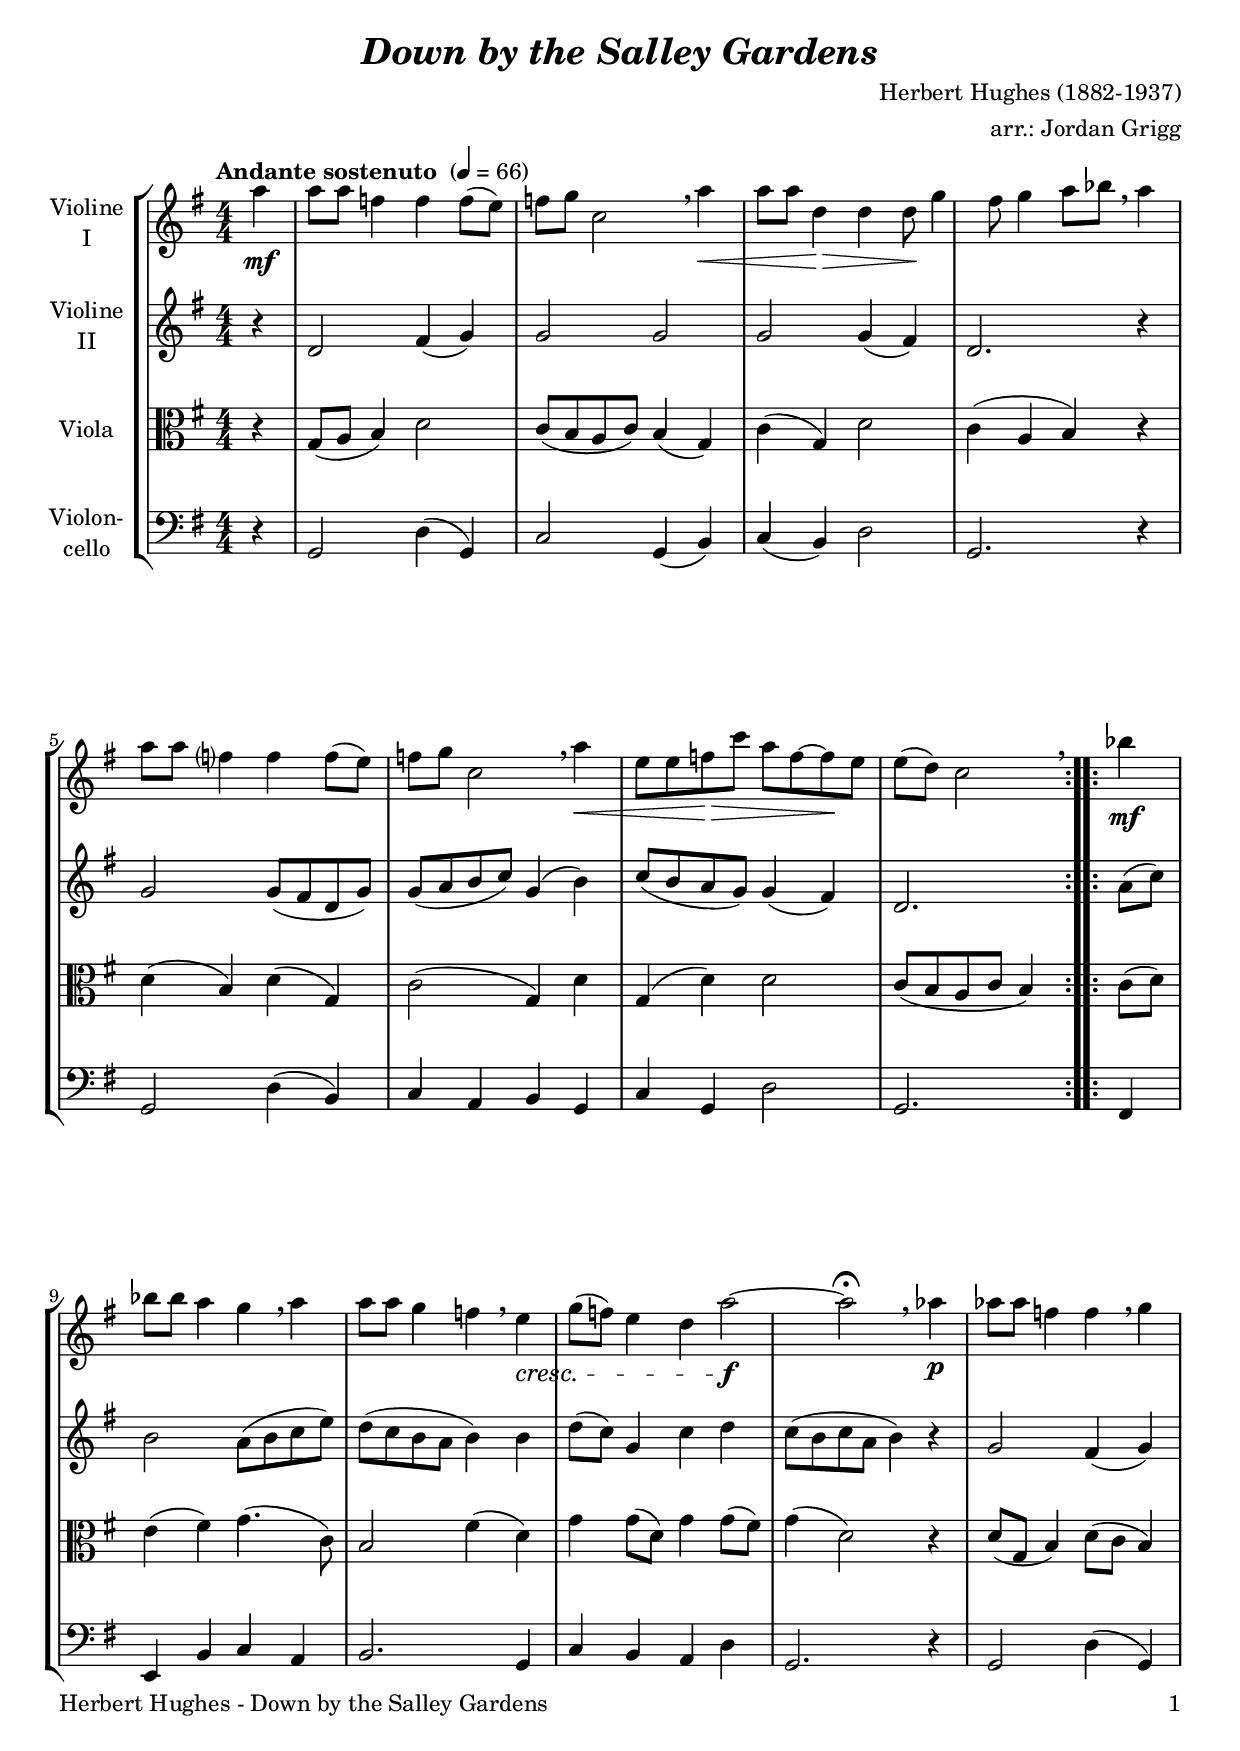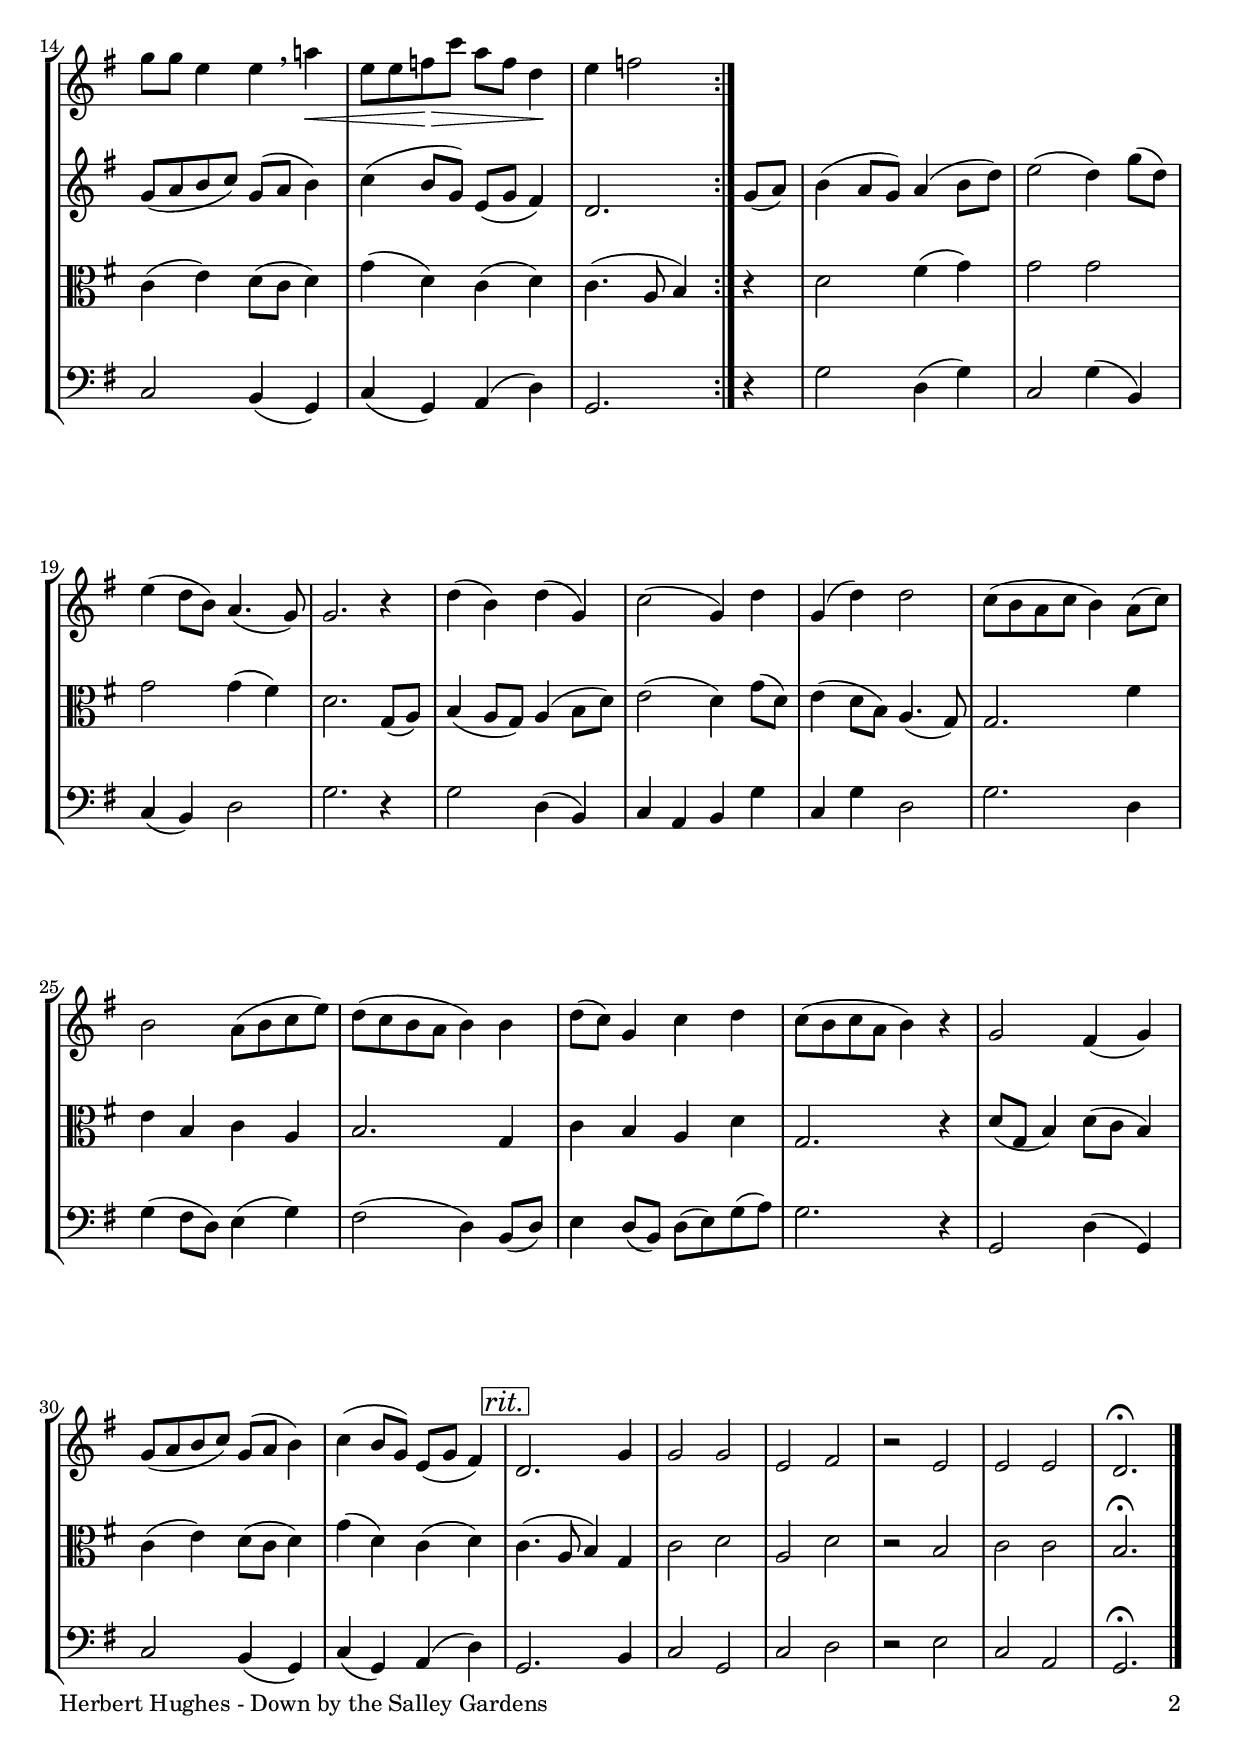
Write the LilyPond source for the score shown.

\version "2.24.1"
\include "deutsch.ly"

#(set-global-staff-size 20)

\header {
  title     = \markup \bold \italic "Down by the Salley Gardens"
  composer  = "Herbert Hughes (1882-1937)"
  arranger  = "arr.: Jordan Grigg"
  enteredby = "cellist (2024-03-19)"
%  piece     = ""
}

voiceconsts = {
  \key f \major
  \time 4/4
  \clef "treble"
  \numericTimeSignature
  \compressEmptyMeasures
  % Set default beaming for all staves
%  \set Timing.beamExceptions = #'()
%  \set Timing.baseMoment     = #(ly:make-moment 1 4)
%  \set Timing.beatStructure  = #'(1 1 1)
  \tempo "Andante sostenuto " 4=66
}

mist = "string ensemble 1"
mivl = "violin"
miva = "viola"
miba = "cello"
mipz = "pizzicato strings"

atem = \mark \markup \box \italic "a tempo"
mrit = \mark \markup \box \italic "molto rit."
rit  = \mark \markup \box \italic "rit."

boxa = \tempo "Meno mosso " 2=50

\include "v1.ily"
vb = \relative c' {
  \voiceconsts

  \partial 4 r4
  c2 e4( f)
  f2 f
  f f4( e)
  c2. r4

  f2 f8( e c f)
  f( g a b) f4( a)
  b8( a g f) f4( e)
  c2. g'8( b)
  a2 g8( a b d)

  c( b a g a4) a
  c8( b) f4 b c
  b8( a b g a4) r
  f2 e4( f)
  f8( g a b) f( g a4)

  b( a8 f) d( f e4)
  c2. f8( g)
  a4( g8 f) g4( a8 c)
  d2( c4) f8( c)
  d4( c8 a) g4.( f8)
  f2. r4

  c'( a) c( f,)
  b2( f4) c'
  f,( c') c2
  b8( a g b a4) g8( b)
  a2 g8( a b d)

  c( b a g a4) a
  c8( b) f4 b c
  b8( a b g a4) r
  f2 e4( f)
  f8( g a b) f( g a4)

  b( a8 f) d( f e4) \rit
  c2. f4
  f2 f
  d e
  r d
  d d
  \partial 2. c2.\fermata \bar "|."
}

vc = \relative c {
  \voiceconsts
  \clef "alto"
  
  \partial 4r4
  f8( g a4) c2
  b8( a g b) a4( f)
  b( f) c'2
  b4( g a) r

  c( a) c( f,)
  b2( f4) c'
  f,( c') c2
  b8( a g b a4) b8( c)
  d4( e) f4.( b,8)

  a2 e'4( c)
  f f8( c) f4 f8( e)
  f4( c2) r4
  c8( f, a4) c8( b a4)
  b( d) c8( b c4)

  f( c) b( c)
  b4.( g8 a4) r
  c2 e4( f)
  f2 f
  f f4( e)
  c2. f,8( g)

  a4( g8 f) g4( a8 c)
  d2( c4) f8( c)
  d4( c8 a) g4.( f8)
  f2. e'4
  d a b g

  a2. f4
  b a g c
  f,2. r4
  c'8( f, a4) c8( b a4)
  b( d) c8( b c4)

  f( c) b( c) \rit
  b4.( g8 a4) f
  b2 c
  g c
  r a
  b b
  \partial 2. a2.\fermata \bar "|."
}

vd = \relative c, {
  \voiceconsts
  \clef "bass"
  
  \partial 4 r4
  f2 c'4( f,)
  b2 f4( a)
  b( a) c2
  f,2. r4

  f2 c'4( a)
  b g a f
  b f c'2
  f,2. e4
  d a' b g

  a2. f4
  b a g c
  f,2. r4
  f2 c'4( f,)
  b2 a4( f)

  b( f) g( c)
  f,2. r4
  f'2 c4( f)
  b,2 f'4( a,)
  b( a) c2
  f2. r4

  f2 c4( a)
  b g a f'
  b, f' c2
  f2. c4
  f( e8 c) d4( f)

  e2( c4) a8( c)
  d4 c8( a) c( d) f( g)
  f2. r4
  f,2 c'4( f,)
  b2 a4( f)

  b( f) g( c) \rit
  f,2. a4
  b2 f
  b c
  r d b g
  \partial 2. f2.\fermata \bar "|."
}


music = \new StaffGroup <<
      \new Staff {
	\set Staff.midiInstrument = \mivl
	\set Staff.instrumentName = \markup \center-column { "Violine" "I" }
	\transpose f g { \va }
      }

      \new Staff {
	\set Staff.midiInstrument = \mivl
	\set Staff.instrumentName = \markup \center-column { "Violine" "II" }
	\transpose f g { \vb }
      }

      \new Staff {
	\set Staff.midiInstrument = \miva
	\set Staff.instrumentName = \markup \center-column { "Viola" }
	\transpose f g { \vc }
      }

      \new Staff {
	\set Staff.midiInstrument = \miba
	\set Staff.instrumentName = \markup \center-column { "Violon-" "cello" }
	\transpose f g { \vd }
      }
>>

\book {
   \paper {
    print-page-number = ##t
    print-first-page-number = ##t
    ragged-last-bottom = ##f
    oddHeaderMarkup = \markup \null
    evenHeaderMarkup = \markup \null
    oddFooterMarkup = \markup {
      \fill-line {
        \if \should-print-page-number
        "Herbert Hughes - Down by the Salley Gardens" \fromproperty #'page:page-number-string
      }
    }
    evenFooterMarkup = \oddFooterMarkup
  } \score {
    \music
    \layout {}
  }

  \score {
    \unfoldRepeats \music

    \midi {
      \context {
        \Score
      }
    }
  }
}